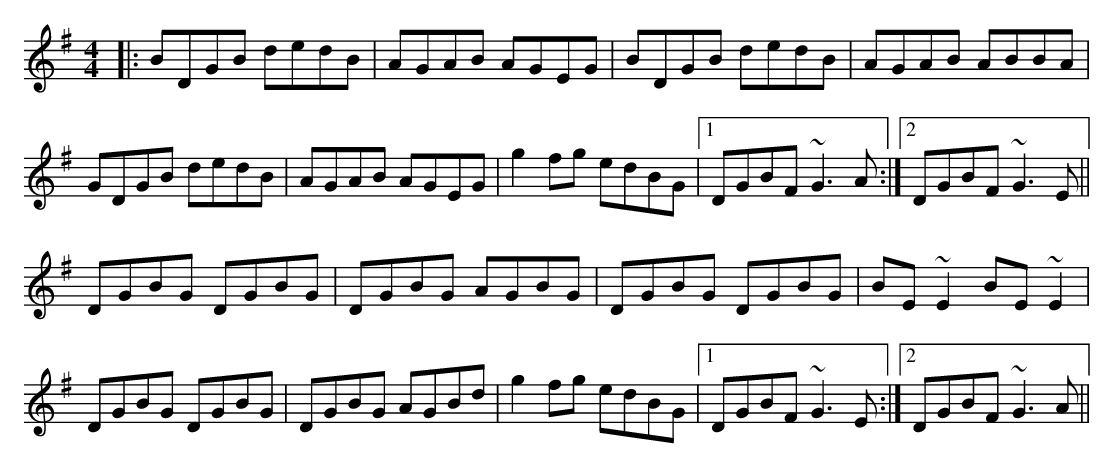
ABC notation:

X:1
M:4/4
K:G
|:BDGB dedB|AGAB AGEG|BDGB dedB|AGAB ABBA|
GDGB dedB|AGAB AGEG|g2fg edBG|1 DGBF ~G3A:|2 DGBF ~G3E||
DGBG DGBG|DGBG AGBG|DGBG DGBG|BE~E2 BE~E2|
DGBG DGBG|DGBG AGBd|g2fg edBG|1 DGBF ~G3E:|2 DGBF ~G3A||
